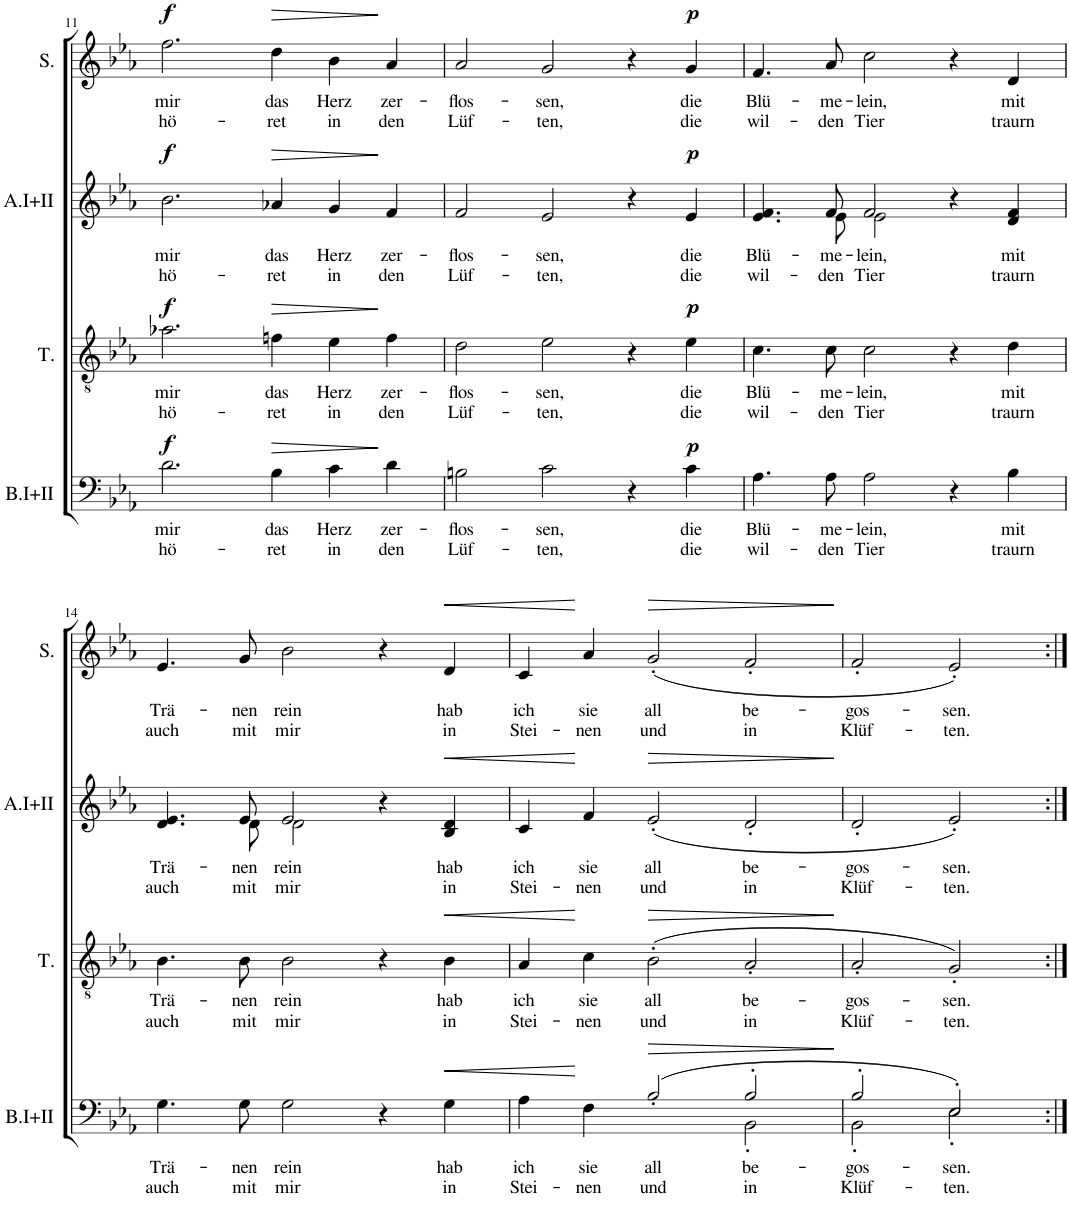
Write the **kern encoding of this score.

**kern	**text	**text	**dynam	**kern	**text	**text	**dynam	**kern	**text	**text	**dynam	**kern	**text	**text	**dynam
*part4	*part4	*part4	*part4	*part3	*part3	*part3	*part3	*part2	*part2	*part2	*part2	*part1	*part1	*part1	*part1
*staff4	*staff4	*staff4	*staff4	*staff3	*staff3	*staff3	*staff3	*staff2	*staff2	*staff2	*staff2	*staff1	*staff1	*staff1	*staff1
*I"Bass I+II	*	*	*	*I"Tenor	*	*	*	*I"Alto I+II	*	*	*	*I"Soprano	*	*	*
*I'B.I+II	*	*	*	*I'T.	*	*	*	*I'A.I+II	*	*	*	*I'S.	*	*	*
!!LO:PB:g=z
*clefF4	*	*	*	*clefGv2	*	*	*	*clefG2	*	*	*	*clefG2	*	*	*
*k[b-e-a-]	*	*	*	*k[b-e-a-]	*	*	*	*k[b-e-a-]	*	*	*	*k[b-e-a-]	*	*	*
*M3/2	*	*	*	*M3/2	*	*	*	*M3/2	*	*	*	*M3/2	*	*	*
=11	=11	=11	=11	=11	=11	=11	=11	=11	=11	=11	=11	=11	=11	=11	=11
!	!LO:LY:b	!LO:LY:b	!LO:DY:a	!	!LO:LY:b	!LO:LY:b	!LO:DY:a	!	!LO:LY:b	!LO:LY:b	!LO:DY:a	!	!LO:LY:b	!LO:LY:b	!LO:DY:a
2.d\	mir	hö-	f	2.a-X\	mir	hö-	f	2.b-\	mir	hö-	f	2.ff\	mir	hö-	f
!	!LO:LY:b	!LO:LY:b	!LO:HP:b	!	!LO:LY:b	!LO:LY:b	!LO:HP:b	!	!LO:LY:b	!LO:LY:b	!LO:HP:b	!	!LO:LY:b	!LO:LY:b	!LO:HP:b
4B-\	das	-ret	>	4fn\	das	-ret	>	4a-X/	das	-ret	>	4dd\	das	-ret	>
!	!LO:LY:b	!LO:LY:b	!	!	!LO:LY:b	!LO:LY:b	!	!	!LO:LY:b	!LO:LY:b	!	!	!LO:LY:b	!LO:LY:b	!
4c\	Herz	in	.	4e-\	Herz	in	.	4g/	Herz	in	.	4b-\	Herz	in	.
!	!LO:LY:b	!LO:LY:b	!	!	!LO:LY:b	!LO:LY:b	!	!	!LO:LY:b	!LO:LY:b	!	!	!LO:LY:b	!LO:LY:b	!
4d\	zer-	den	]	4f\	zer-	den	]	4f/	zer-	den	]	4a-/	zer-	den	]
=12	=12	=12	=12	=12	=12	=12	=12	=12	=12	=12	=12	=12	=12	=12	=12
!	!LO:LY:b	!LO:LY:b	!	!	!LO:LY:b	!LO:LY:b	!	!	!LO:LY:b	!LO:LY:b	!	!	!LO:LY:b	!LO:LY:b	!
2Bn\	­ flos-	Lüf-	.	2d\	­ flos-	Lüf-	.	2f/	­ flos-	Lüf-	.	2a-/	­ flos-	Lüf-	.
!	!LO:LY:b	!LO:LY:b	!	!	!LO:LY:b	!LO:LY:b	!	!	!LO:LY:b	!LO:LY:b	!	!	!LO:LY:b	!LO:LY:b	!
2c\	-sen,	-ten,	.	2e-\	-sen,	-ten,	.	2e-/	-sen,	-ten,	.	2g/	-sen,	-ten,	.
4r	.	.	.	4r	.	.	.	4r	.	.	.	4r	.	.	.
!	!LO:LY:b	!LO:LY:b	!LO:DY:a	!	!LO:LY:b	!LO:LY:b	!LO:DY:a	!	!LO:LY:b	!LO:LY:b	!LO:DY:a	!	!LO:LY:b	!LO:LY:b	!LO:DY:a
4c\	die	die	p	4e-\	die	die	p	4e-/	die	die	p	4g/	die	die	p
=13	=13	=13	=13	=13	=13	=13	=13	=13	=13	=13	=13	=13	=13	=13	=13
!	!LO:LY:b	!LO:LY:b	!	!	!LO:LY:b	!LO:LY:b	!	!	!LO:LY:b	!LO:LY:b	!	!	!LO:LY:b	!LO:LY:b	!
*	*	*	*	*	*	*	*	*^	*	*	*	*	*	*	*
4.A-\	Blü-	wil-	.	4.c\	Blü-	wil-	.	4.e-/ 4.f/	4.ryy	Blü-	wil-	.	4.f/	Blü-	wil-	.
!	!LO:LY:b	!LO:LY:b	!	!	!LO:LY:b	!LO:LY:b	!	!	!	!LO:LY:b	!LO:LY:b	!	!	!LO:LY:b	!LO:LY:b	!
8A-\	-me-	-den	.	8c\	-me-	-den	.	8f/	8e-\	-me-	-den	.	8a-/	-me-	-den	.
!	!LO:LY:b	!LO:LY:b	!	!	!LO:LY:b	!LO:LY:b	!	!	!	!LO:LY:b	!LO:LY:b	!	!	!LO:LY:b	!LO:LY:b	!
2A-\	-lein,	Tier	.	2c\	-lein,	Tier	.	2f/	2e-\	-lein,	Tier	.	2cc\	-lein,	Tier	.
4r	.	.	.	4r	.	.	.	4r	2ryy	.	.	.	4r	.	.	.
!	!LO:LY:b	!LO:LY:b	!	!	!LO:LY:b	!LO:LY:b	!	!	!	!LO:LY:b	!LO:LY:b	!	!	!LO:LY:b	!LO:LY:b	!
4B-\	mit	traurn	.	4d\	mit	traurn	.	4d/ 4f/	.	mit	traurn	.	4d/	mit	traurn	.
!!LO:LB:g=z
=14	=14	=14	=14	=14	=14	=14	=14	=14	=14	=14	=14	=14	=14	=14	=14	=14
!	!LO:LY:b	!LO:LY:b	!	!	!LO:LY:b	!LO:LY:b	!	!	!	!LO:LY:b	!LO:LY:b	!	!	!LO:LY:b	!LO:LY:b	!
4.G\	Trä-	auch	.	4.B-\	Trä-	auch	.	4.d/ 4.e-/	4.ryy	Trä-	auch	.	4.e-/	Trä-	auch	.
!	!LO:LY:b	!LO:LY:b	!	!	!LO:LY:b	!LO:LY:b	!	!	!	!LO:LY:b	!LO:LY:b	!	!	!LO:LY:b	!LO:LY:b	!
8G\	-nen	mit	.	8B-\	-nen	mit	.	8e-/	8d\	-nen	mit	.	8g/	-nen	mit	.
!	!LO:LY:b	!LO:LY:b	!	!	!LO:LY:b	!LO:LY:b	!	!	!	!LO:LY:b	!LO:LY:b	!	!	!LO:LY:b	!LO:LY:b	!
2G\	rein	mir	.	2B-\	rein	mir	.	2e-/	2d\	rein	mir	.	2b-\	rein	mir	.
4r	.	.	.	4r	.	.	.	4r	2ryy	.	.	.	4r	.	.	.
!	!LO:LY:b	!LO:LY:b	!LO:HP:b	!	!LO:LY:b	!LO:LY:b	!LO:HP:b	!	!	!LO:LY:b	!LO:LY:b	!LO:HP:b	!	!LO:LY:b	!LO:LY:b	!LO:HP:b
4G\	hab	in	<	4B-\	hab	in	<	4B-/ 4d/	.	hab	in	<	4d/	hab	in	<
*	*	*	*	*	*	*	*	*v	*v	*	*	*	*	*	*	*
=15	=15	=15	=15	=15	=15	=15	=15	=15	=15	=15	=15	=15	=15	=15	=15
!	!LO:LY:b	!LO:LY:b	!	!	!LO:LY:b	!LO:LY:b	!	!	!LO:LY:b	!LO:LY:b	!	!	!LO:LY:b	!LO:LY:b	!
*^	*	*	*	*	*	*	*	*	*	*	*	*	*	*	*
4A-\	1ryy	ich	Stei-	.	4A-/	ich	Stei-	.	4c/	ich	Stei-	.	4c/	ich	Stei-	.
!	!	!LO:LY:b	!LO:LY:b	!	!	!LO:LY:b	!LO:LY:b	!	!	!LO:LY:b	!LO:LY:b	!	!	!LO:LY:b	!LO:LY:b	!
4F\	.	sie	-nen	[	4c\	sie	-nen	[	4f/	sie	-nen	[	4a-/	sie	-nen	[
!	!	!LO:LY:b	!LO:LY:b	!LO:HP:b	!	!LO:LY:b	!LO:LY:b	!LO:HP:b	!	!LO:LY:b	!LO:LY:b	!LO:HP:b	!	!LO:LY:b	!LO:LY:b	!LO:HP:b
(>2B-'/	.	all	und	>	(>2B-'\	all	und	>	(<2e-'/	all	und	>	(<2g'/	all	und	>
!	!	!LO:LY:b	!LO:LY:b	!	!	!LO:LY:b	!LO:LY:b	!	!	!LO:LY:b	!LO:LY:b	!	!	!LO:LY:b	!LO:LY:b	!
2B-'/	2BB-'\	be-	in	.	2A-'/	be-	in	.	2d'/	be-	in	.	2f'/	be-	in	.
*v	*v	*	*	*	*	*	*	*	*	*	*	*	*	*	*	*
.	.	.	]	.	.	.	]	.	.	.	]	.	.	.	]
=16	=16	=16	=16	=16	=16	=16	=16	=16	=16	=16	=16	=16	=16	=16	=16
!	!LO:LY:b	!LO:LY:b	!	!	!LO:LY:b	!LO:LY:b	!	!	!LO:LY:b	!LO:LY:b	!	!	!LO:LY:b	!LO:LY:b	!
*^	*	*	*	*	*	*	*	*	*	*	*	*	*	*	*
2B-'/	2BB-'\	-gos-	Klüf-	.	2A-'/	-gos-	Klüf-	.	2d'/	-gos-	Klüf-	.	2f'/	-gos-	Klüf-	.
!	!	!LO:LY:b	!LO:LY:b	!	!	!LO:LY:b	!LO:LY:b	!	!	!LO:LY:b	!LO:LY:b	!	!	!LO:LY:b	!LO:LY:b	!
2E-'/)	2E-'\	-sen.	-ten.	.	2G'/)	-sen.	-ten.	.	2e-'/)	-sen.	-ten.	.	2e-'/)	-sen.	-ten.	.
*v	*v	*	*	*	*	*	*	*	*	*	*	*	*	*	*	*
=:|!	=:|!	=:|!	=:|!	=:|!	=:|!	=:|!	=:|!	=:|!	=:|!	=:|!	=:|!	=:|!	=:|!	=:|!	=:|!
*-	*-	*-	*-	*-	*-	*-	*-	*-	*-	*-	*-	*-	*-	*-	*-
